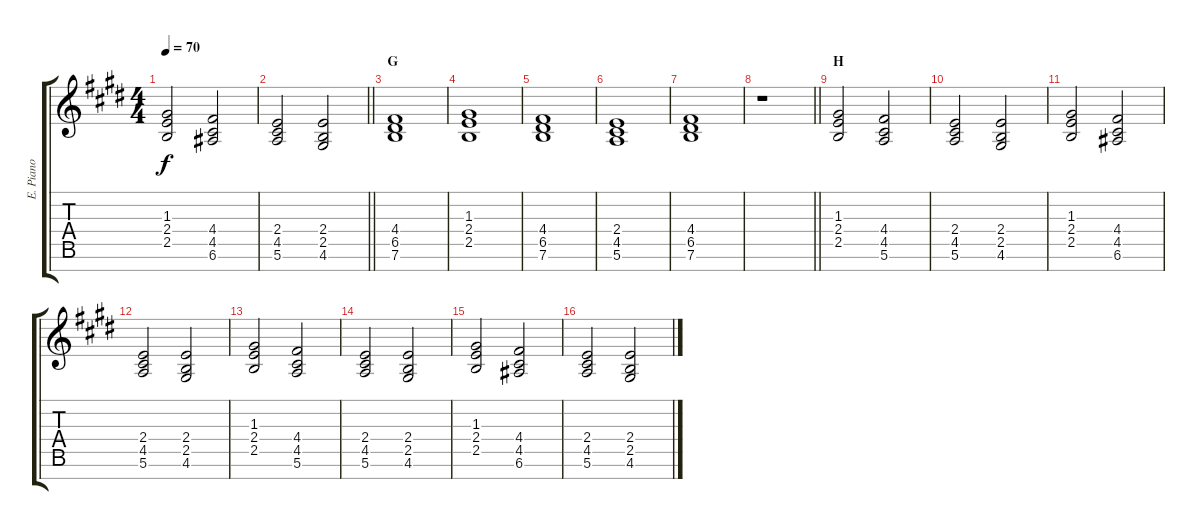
\track ("E. Piano" "E. Piano") {instrument fx4atmosphere}
\staff {score tabs}
\tuning (E5 B4 G4 D4 A3 E3 B2) {hide}
\ts (4 4)
\tempo 70
\clef g2
\ks e
(1.3 2.4 2.5).2{dy f} (4.4 4.5 6.6).2 |
\barLineRight lightlight
(2.4 4.5 5.6).2 (2.4 2.5 4.6).2 |
\section ("" "G")
(4.4 6.5 7.6).1 |
(1.3 2.4 2.5).1 |
(4.4 6.5 7.6).1 |
(2.4 4.5 5.6).1 |
(4.4 6.5 7.6).1 |
\barLineRight lightlight
r.1 |
\section ("" "H")
(1.3 2.4 2.5).2 (4.4 4.5 5.6).2 |
(2.4 4.5 5.6).2 (2.4 2.5 4.6).2 |
(1.3 2.4 2.5).2 (4.4 4.5 6.6).2 |
(2.4 4.5 5.6).2 (2.4 2.5 4.6).2 |
(1.3 2.4 2.5).2 (4.4 4.5 5.6).2 |
(2.4 4.5 5.6).2 (2.4 2.5 4.6).2 |
(1.3 2.4 2.5).2 (4.4 4.5 6.6).2 |
(2.4 4.5 5.6).2 (2.4 2.5 4.6).2
